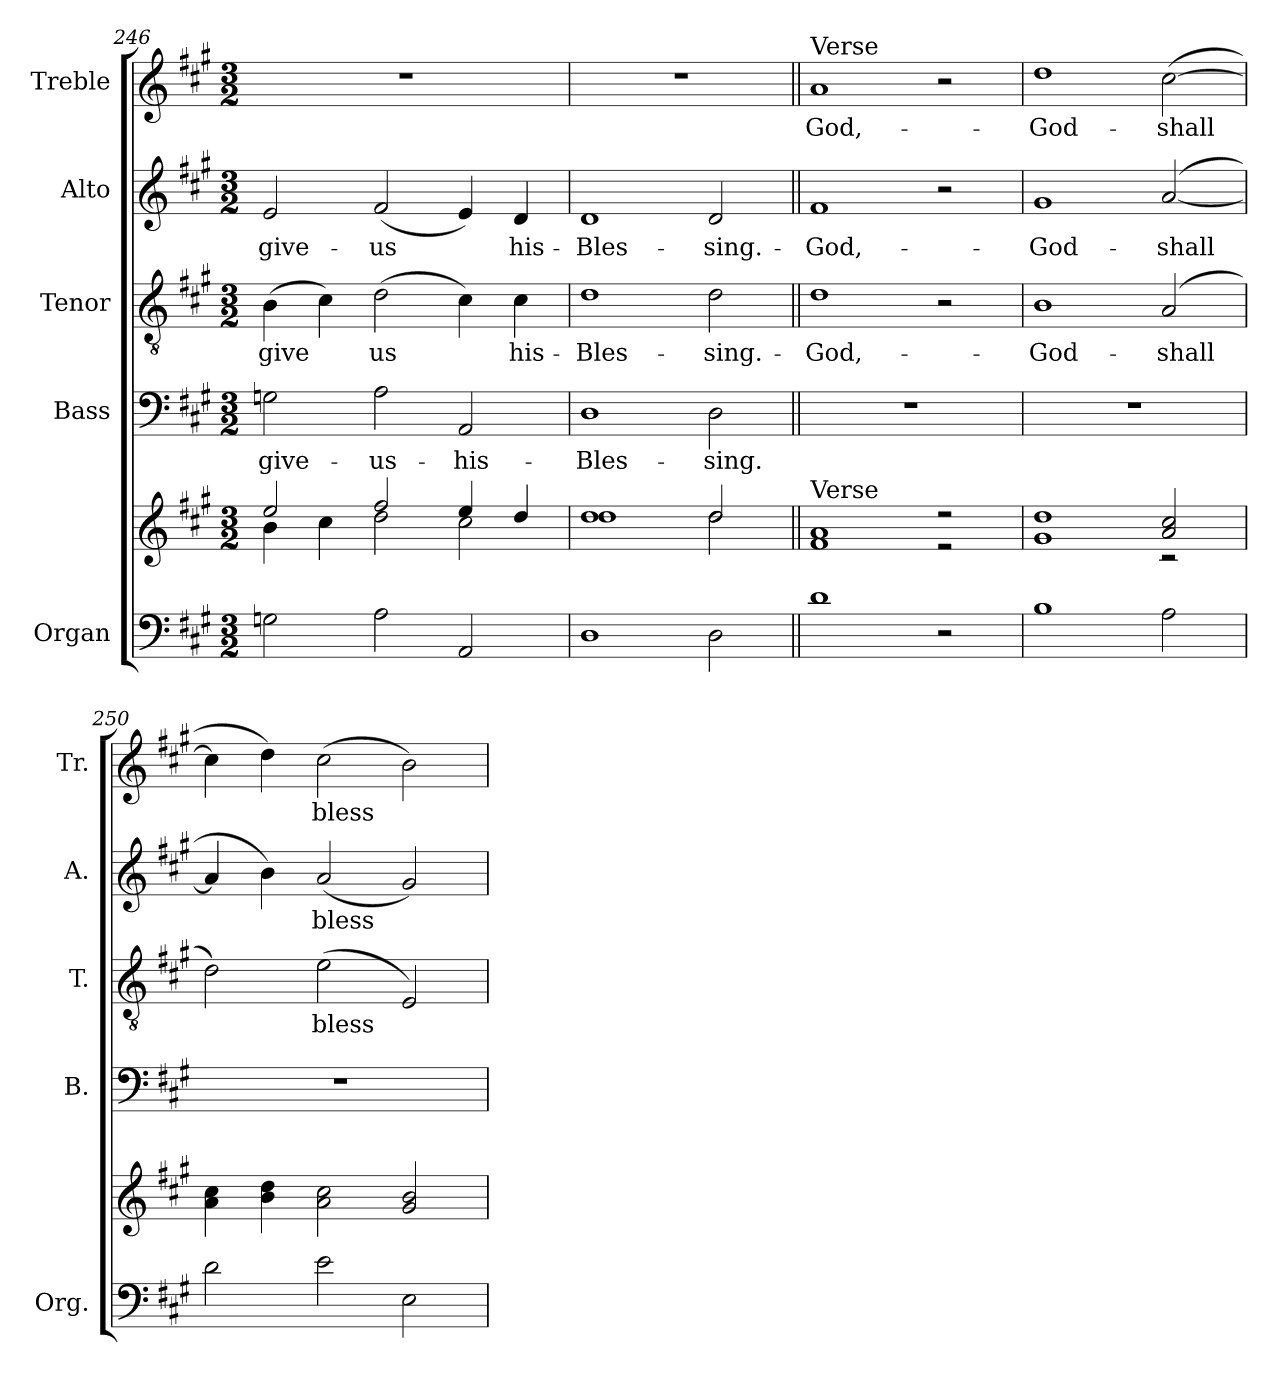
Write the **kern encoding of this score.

**kern	**kern	**kern	**text	**kern	**text	**kern	**text	**kern	**text
*part5	*part5	*part4	*part4	*part3	*part3	*part2	*part2	*part1	*part1
*staff6	*staff5	*staff4	*staff4	*staff3	*staff3	*staff2	*staff2	*staff1	*staff1
*I"Organ	*	*I"Bass	*	*I"Tenor	*	*I"Alto	*	*I"Treble	*
*I'Org.	*	*I'B.	*	*I'T.	*	*I'A.	*	*I'Tr.	*
*clefF4	*clefG2	*clefF4	*	*clefGv2	*	*clefG2	*	*clefG2	*
*	*	*	*	*ITrd7c12	*	*	*	*	*
*k[f#c#g#]	*k[f#c#g#]	*k[f#c#g#]	*	*k[f#c#g#]	*	*k[f#c#g#]	*	*k[f#c#g#]	*
*A:	*A:	*A:	*	*A:	*	*A:	*	*A:	*
*M3/2	*M3/2	*M3/2	*	*M3/2	*	*M3/2	*	*M3/2	*
=246	=246	=246	=246	=246	=246	=246	=246	=246	=246
*	*^	*	*	*	*	*	*	*	*
!	!	!	!	!LO:LY:b:color=#000000	!	!	!	!	!	!
!	!	!	!	!	!	!LO:LY:b:color=#000000	!	!	!	!
!	!	!	!	!	!	!	!	!LO:LY:b:color=#000000	!LO:N:vis=1	!
2Gni\	2eei/	4bi\	2Gni\	-give-	(4BBi\	give	2ei/	-give-	1.r	.
.	.	4cc#i\	.	.	4C#i\)	.	.	.	.	.
!	!	!	!	!LO:LY:b:color=#000000	!	!	!	!	!	!
!	!	!	!	!	!	!LO:LY:b:color=#000000	!	!	!	!
!	!	!	!	!	!	!	!	!LO:LY:b:color=#000000	!	!
2Ai\	2ff#i/	2ddi\	2Ai\	-us-	(2Di\	us	(2f#i/	-us	.	.
!	!	!	!	!LO:LY:b:color=#000000	!	!	!	!	!	!
2AAi/	4eei/	2cc#i\	2AAi/	-his-	4C#i\)	.	4ei/)	.	.	.
!	!	!	!	!	!	!LO:LY:b:color=#000000	!	!	!	!
!	!	!	!	!	!	!	!	!LO:LY:b:color=#000000	!	!
.	4ddi/	.	.	.	4C#i\	his-	4di/	his-	.	.
=247	=247	=247	=247	=247	=247	=247	=247	=247	=247	=247
!	!	!	!	!LO:LY:b:color=#000000	!	!	!	!	!	!
!	!	!	!	!	!	!LO:LY:b:color=#000000	!	!	!	!
!	!	!	!	!	!	!	!	!LO:LY:b:color=#000000	!LO:N:vis=1	!
1Di	1ddi	1ddi	1Di	-Bles-	1Di	-Bles-	1di	-Bles-	1.r	.
!	!	!	!	!LO:LY:b:color=#000000	!	!	!	!	!	!
!	!	!	!	!	!	!LO:LY:b:color=#000000	!	!	!	!
!	!	!	!	!	!	!	!	!LO:LY:b:color=#000000	!	!
2Di\	2ddi/	2ddi\	2Di\	-sing.-	2Di\	-sing.-	2di/	-sing.-	.	.
!!LO:LB:g=z
=248||	=248||	=248||	=248||	=248||	=248||	=248||	=248||	=248||	=248||	=248||
!	!	!	!LO:N:vis=1	!	!	!	!	!	!	!
!	!	!	!	!	!	!LO:LY:b:color=#000000	!	!	!	!
!	!	!	!	!	!	!	!	!LO:LY:b:color=#000000	!	!
!	!	!	!	!	!	!	!	!	!LO:TX:a:t=Verse	!
!	!LO:TX:a:t=Verse	!	!	!	!	!	!	!	!	!
!	!	!	!	!	!	!	!	!	!	!LO:LY:b:color=#000000
1di	1ai	1f#i	1.r	.	1Di	-God,-	1f#i	-God,-	1ai	-God,-
2r	2r	2r	.	.	2r	.	2r	.	2r	.
=249	=249	=249	=249	=249	=249	=249	=249	=249	=249	=249
!	!	!	!LO:N:vis=1	!	!	!	!	!	!	!
!	!	!	!	!	!	!LO:LY:b:color=#000000	!	!	!	!
!	!	!	!	!	!	!	!	!LO:LY:b:color=#000000	!	!
!	!	!	!	!	!	!	!	!	!	!LO:LY:b:color=#000000
1Bi	1ddi	1g#i	1.r	.	1BBi	-God-	1g#i	-God-	1ddi	-God-
!	!	!	!	!	!	!LO:LY:b:color=#000000	!	!	!	!
!	!	!	!	!	!	!	!	!LO:LY:b:color=#000000	!	!
!	!	!	!	!	!	!	!	!	!	!LO:LY:b:color=#000000
2Ai\	2ai/ 2cc#i	2r	.	.	(2AAi/	-shall	([2ai/	-shall	([2cc#i\	-shall
=250	=250	=250	=250	=250	=250	=250	=250	=250	=250	=250
!	!	!	!LO:N:vis=1	!	!	!	!	!	!	!
*	*v	*v	*	*	*	*	*	*	*	*
2di\	4ai\ 4cc#i	1.r	.	2Di\)	.	4ai/]	.	4cc#i\]	.
.	4bi\ 4ddi	.	.	.	.	4bi\)	.	4ddi\)	.
!	!	!	!	!	!LO:LY:b:color=#000000	!	!	!	!
!	!	!	!	!	!	!	!LO:LY:b:color=#000000	!	!
!	!	!	!	!	!	!	!	!	!LO:LY:b:color=#000000
2ei\	2ai\ 2cc#i	.	.	(2Ei\	bless	(2ai/	bless	(2cc#i\	bless
2Ei\	2g#i/ 2bi	.	.	2EEi/)	.	2g#i/)	.	2bi\)	.
=	=	=	=	=	=	=	=	=	=
*-	*-	*-	*-	*-	*-	*-	*-	*-	*-
